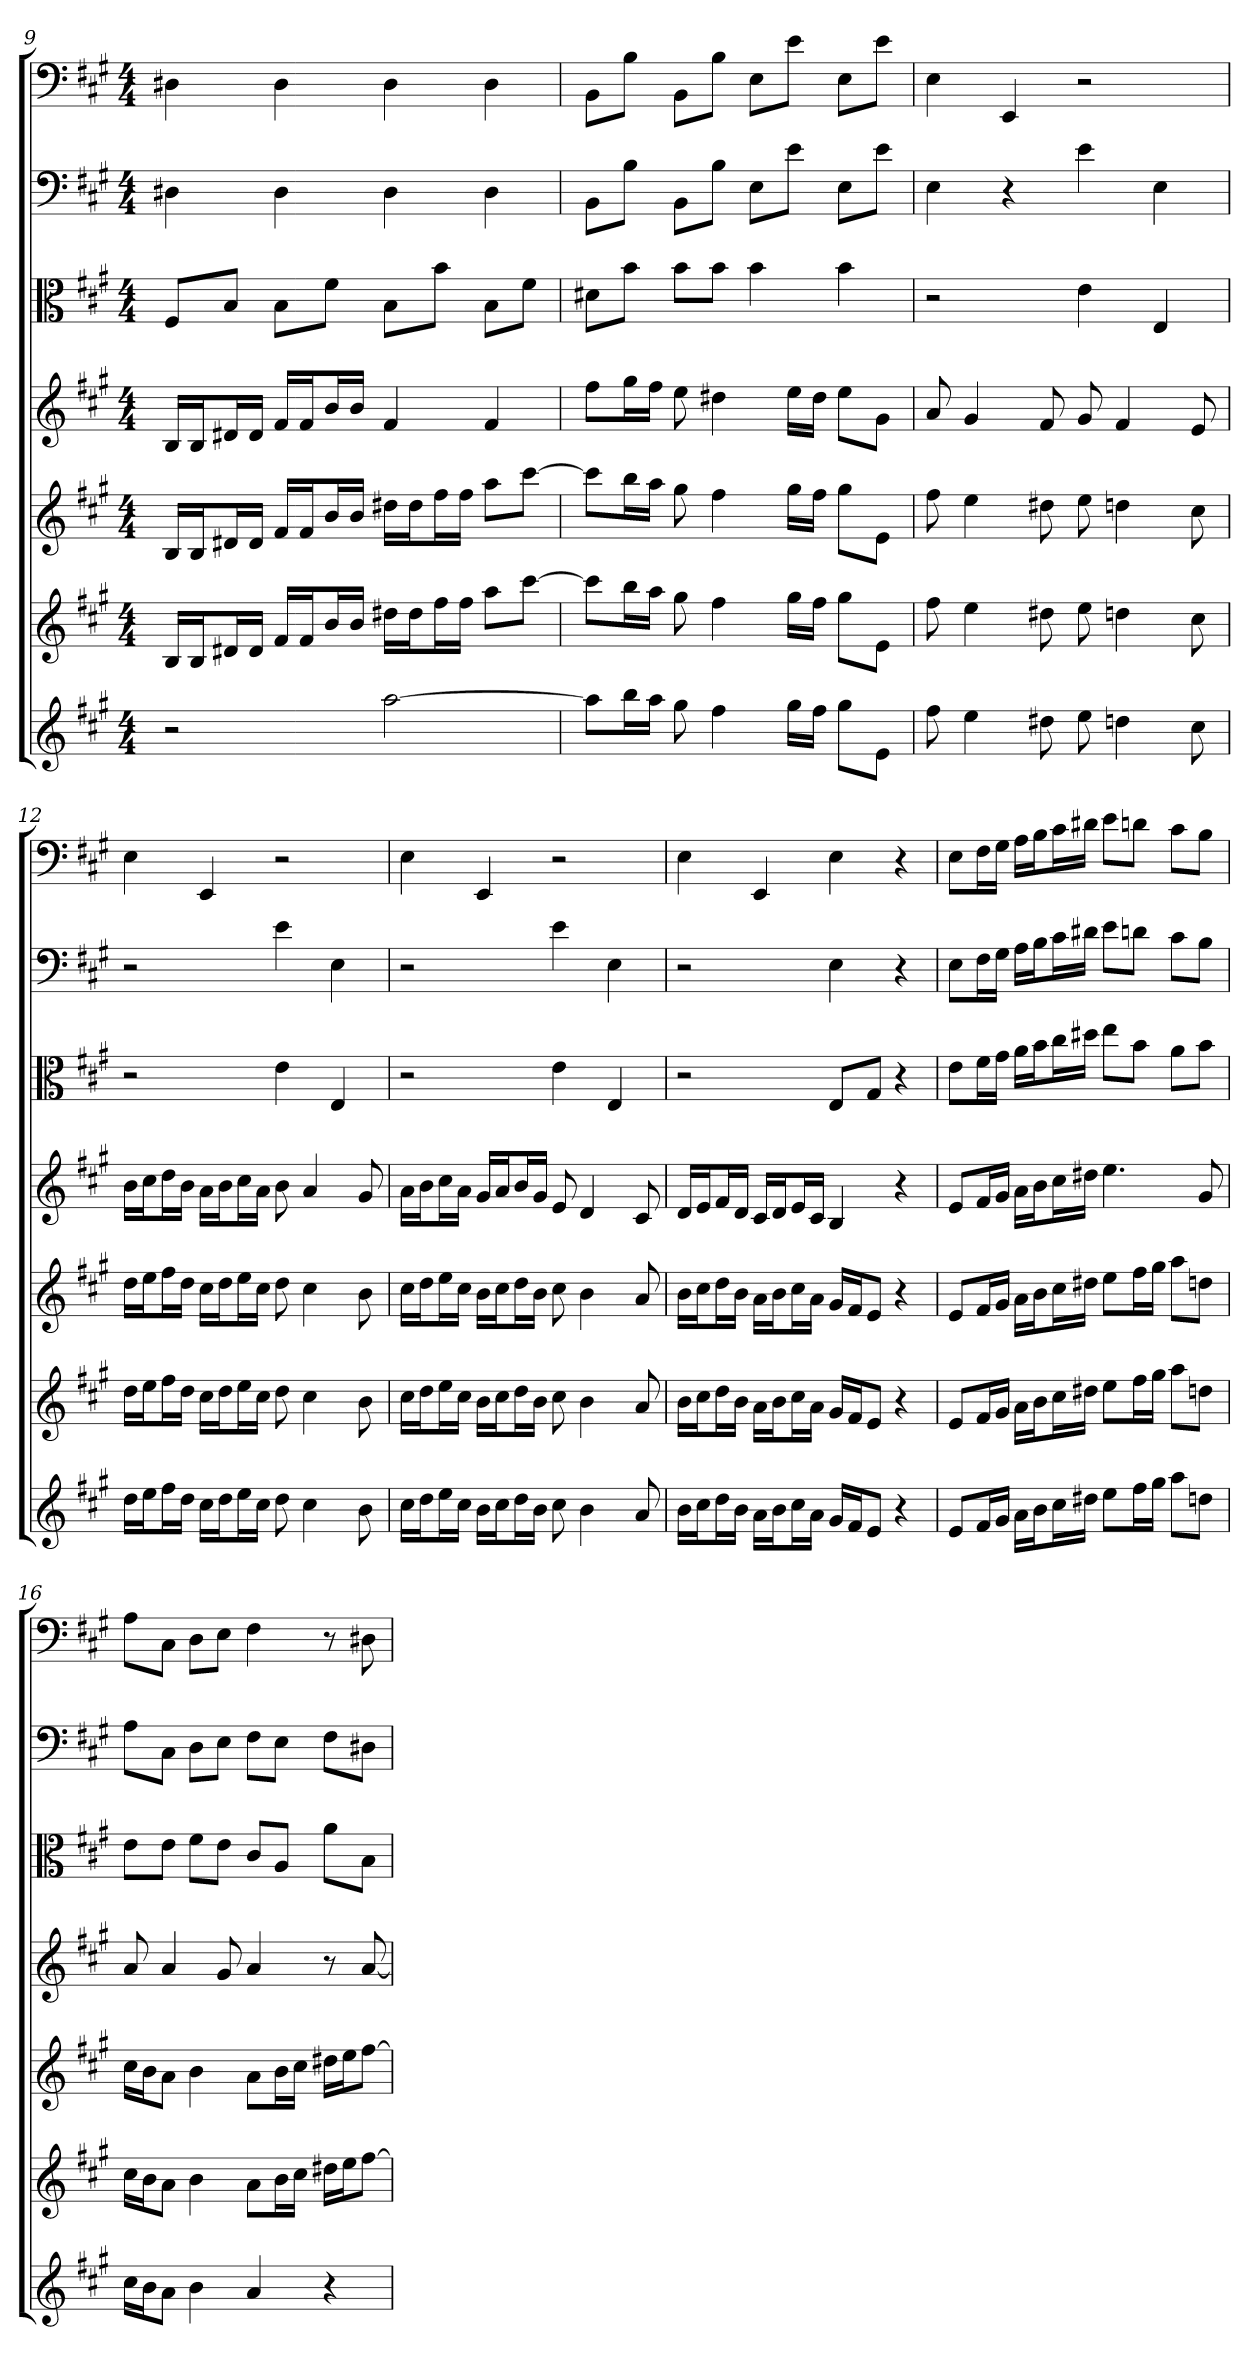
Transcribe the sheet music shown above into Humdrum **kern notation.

**kern	**kern	**kern	**kern	**kern	**kern	**kern
*part7	*part6	*part5	*part4	*part3	*part2	*part1
*staff7	*staff6	*staff5	*staff4	*staff3	*staff2	*staff1
*	*	*	*	*clefC3	*	*
*k[f#c#g#]	*k[f#c#g#]	*k[f#c#g#]	*k[f#c#g#]	*k[f#c#g#]	*k[f#c#g#]	*k[f#c#g#]
*A:	*A:	*A:	*A:	*A:	*A:	*A:
*M4/4	*M4/4	*M4/4	*M4/4	*M4/4	*M4/4	*M4/4
=9	=9	=9	=9	=9	=9	=9
2r	16BLL	16BLL	16BLL	8F#/L	4D#X	4D#X
.	16BJ	16BJ	16BJ	.	.	.
.	16d#XL	16d#XL	16d#XL	8B/J	.	.
.	16d#JJ	16d#JJ	16d#JJ	.	.	.
.	16f#LL	16f#LL	16f#LL	8B\L	4D#	4D#
.	16f#J	16f#J	16f#J	.	.	.
.	16bL	16bL	16bL	8f#\J	.	.
.	16bJJ	16bJJ	16bJJ	.	.	.
[2aa	16dd#XLL	16dd#XLL	4f#	8B\L	4D#	4D#
.	16dd#J	16dd#J	.	.	.	.
.	16ff#L	16ff#L	.	8b\J	.	.
.	16ff#JJ	16ff#JJ	.	.	.	.
.	8aaL	8aaL	4f#	8B\L	4D#	4D#
.	[8ccc#J	[8ccc#J	.	8f#\J	.	.
=10	=10	=10	=10	=10	=10	=10
8aaL]	8ccc#L]	8ccc#L]	8ff#L	8d#X\L	8BBL	8BBL
16bbL	16bbL	16bbL	16gg#L	8b\J	8BJ	8BJ
16aaJJ	16aaJJ	16aaJJ	16ff#JJ	.	.	.
8gg#	8gg#	8gg#	8ee	8b\L	8BBL	8BBL
4ff#	4ff#	4ff#	4dd#X	8b\J	8BJ	8BJ
.	.	.	.	4b	8EL	8EL
16gg#LL	16gg#LL	16gg#LL	16eeLL	.	8eJ	8eJ
16ff#JJ	16ff#JJ	16ff#JJ	16dd#JJ	.	.	.
8gg#L	8gg#L	8gg#L	8eeL	4b	8EL	8EL
8eJ	8eJ	8eJ	8g#J	.	8eJ	8eJ
=11	=11	=11	=11	=11	=11	=11
8ff#	8ff#	8ff#	8a	2r	4E	4E
4ee	4ee	4ee	4g#	.	.	.
.	.	.	.	.	4r	4EE
8dd#X	8dd#X	8dd#X	8f#	.	.	.
8ee	8ee	8ee	8g#	4e	4e	2r
4ddn	4ddn	4ddn	4f#	.	.	.
.	.	.	.	4E	4E	.
8cc#	8cc#	8cc#	8e	.	.	.
=12	=12	=12	=12	=12	=12	=12
16ddLL	16ddLL	16ddLL	16bLL	2r	2r	4E
16eeJ	16eeJ	16eeJ	16cc#J	.	.	.
16ff#L	16ff#L	16ff#L	16ddL	.	.	.
16ddJJ	16ddJJ	16ddJJ	16bJJ	.	.	.
16cc#LL	16cc#LL	16cc#LL	16aLL	.	.	4EE
16ddJ	16ddJ	16ddJ	16bJ	.	.	.
16eeL	16eeL	16eeL	16cc#L	.	.	.
16cc#JJ	16cc#JJ	16cc#JJ	16aJJ	.	.	.
8dd	8dd	8dd	8b	4e	4e	2r
4cc#	4cc#	4cc#	4a	.	.	.
.	.	.	.	4E	4E	.
8b	8b	8b	8g#	.	.	.
=13	=13	=13	=13	=13	=13	=13
16cc#LL	16cc#LL	16cc#LL	16aLL	2r	2r	4E
16ddJ	16ddJ	16ddJ	16bJ	.	.	.
16eeL	16eeL	16eeL	16cc#L	.	.	.
16cc#JJ	16cc#JJ	16cc#JJ	16aJJ	.	.	.
16bLL	16bLL	16bLL	16g#LL	.	.	4EE
16cc#J	16cc#J	16cc#J	16aJ	.	.	.
16ddL	16ddL	16ddL	16bL	.	.	.
16bJJ	16bJJ	16bJJ	16g#JJ	.	.	.
8cc#	8cc#	8cc#	8e	4e	4e	2r
4b	4b	4b	4d	.	.	.
.	.	.	.	4E	4E	.
8a	8a	8a	8c#	.	.	.
=14	=14	=14	=14	=14	=14	=14
16bLL	16bLL	16bLL	16dLL	2r	2r	4E
16cc#J	16cc#J	16cc#J	16eJ	.	.	.
16ddL	16ddL	16ddL	16f#L	.	.	.
16bJJ	16bJJ	16bJJ	16dJJ	.	.	.
16aLL	16aLL	16aLL	16c#LL	.	.	4EE
16bJ	16bJ	16bJ	16dJ	.	.	.
16cc#L	16cc#L	16cc#L	16eL	.	.	.
16aJJ	16aJJ	16aJJ	16c#JJ	.	.	.
16g#LL	16g#LL	16g#LL	4B	8E/L	4E	4E
16f#J	16f#J	16f#J	.	.	.	.
8eJ	8eJ	8eJ	.	8G#/J	.	.
4r	4r	4r	4r	4r	4r	4r
=15	=15	=15	=15	=15	=15	=15
8eL	8eL	8eL	8eL	8e\L	8EL	8EL
16f#L	16f#L	16f#L	16f#L	16f#\L	16F#L	16F#L
16g#JJ	16g#JJ	16g#JJ	16g#JJ	16g#\JJ	16G#JJ	16G#JJ
16aLL	16aLL	16aLL	16aLL	16a\LL	16ALL	16ALL
16bJ	16bJ	16bJ	16bJ	16b\J	16BJ	16BJ
16cc#L	16cc#L	16cc#L	16cc#L	16cc#\L	16c#L	16c#L
16dd#XJJ	16dd#XJJ	16dd#XJJ	16dd#XJJ	16dd#X\JJ	16d#XJJ	16d#XJJ
8eeL	8eeL	8eeL	4.ee	8ee\L	8eL	8eL
16ff#L	16ff#L	16ff#L	.	8b\J	8dnJ	8dnJ
16gg#JJ	16gg#JJ	16gg#JJ	.	.	.	.
8aaL	8aaL	8aaL	.	8a\L	8c#L	8c#L
8ddnJ	8ddnJ	8ddnJ	8g#	8b\J	8BJ	8BJ
=16	=16	=16	=16	=16	=16	=16
16cc#LL	16cc#LL	16cc#LL	8a	8e\L	8AL	8AL
16bJ	16bJ	16bJ	.	.	.	.
8aJ	8aJ	8aJ	4a	8e\J	8C#J	8C#J
4b	4b	4b	.	8f#\L	8DL	8DL
.	.	.	8g#	8e\J	8EJ	8EJ
4a	8aL	8aL	4a	8c#/L	8F#L	4F#
.	16bL	16bL	.	8A/J	8EJ	.
.	16cc#JJ	16cc#JJ	.	.	.	.
4r	16dd#XLL	16dd#XLL	8r	8a\L	8F#L	8r
.	16eeJ	16eeJ	.	.	.	.
.	[8ff#J	[8ff#J	[8a	8B\J	8D#XJ	8D#X
=	=	=	=	=	=	=
*-	*-	*-	*-	*-	*-	*-
